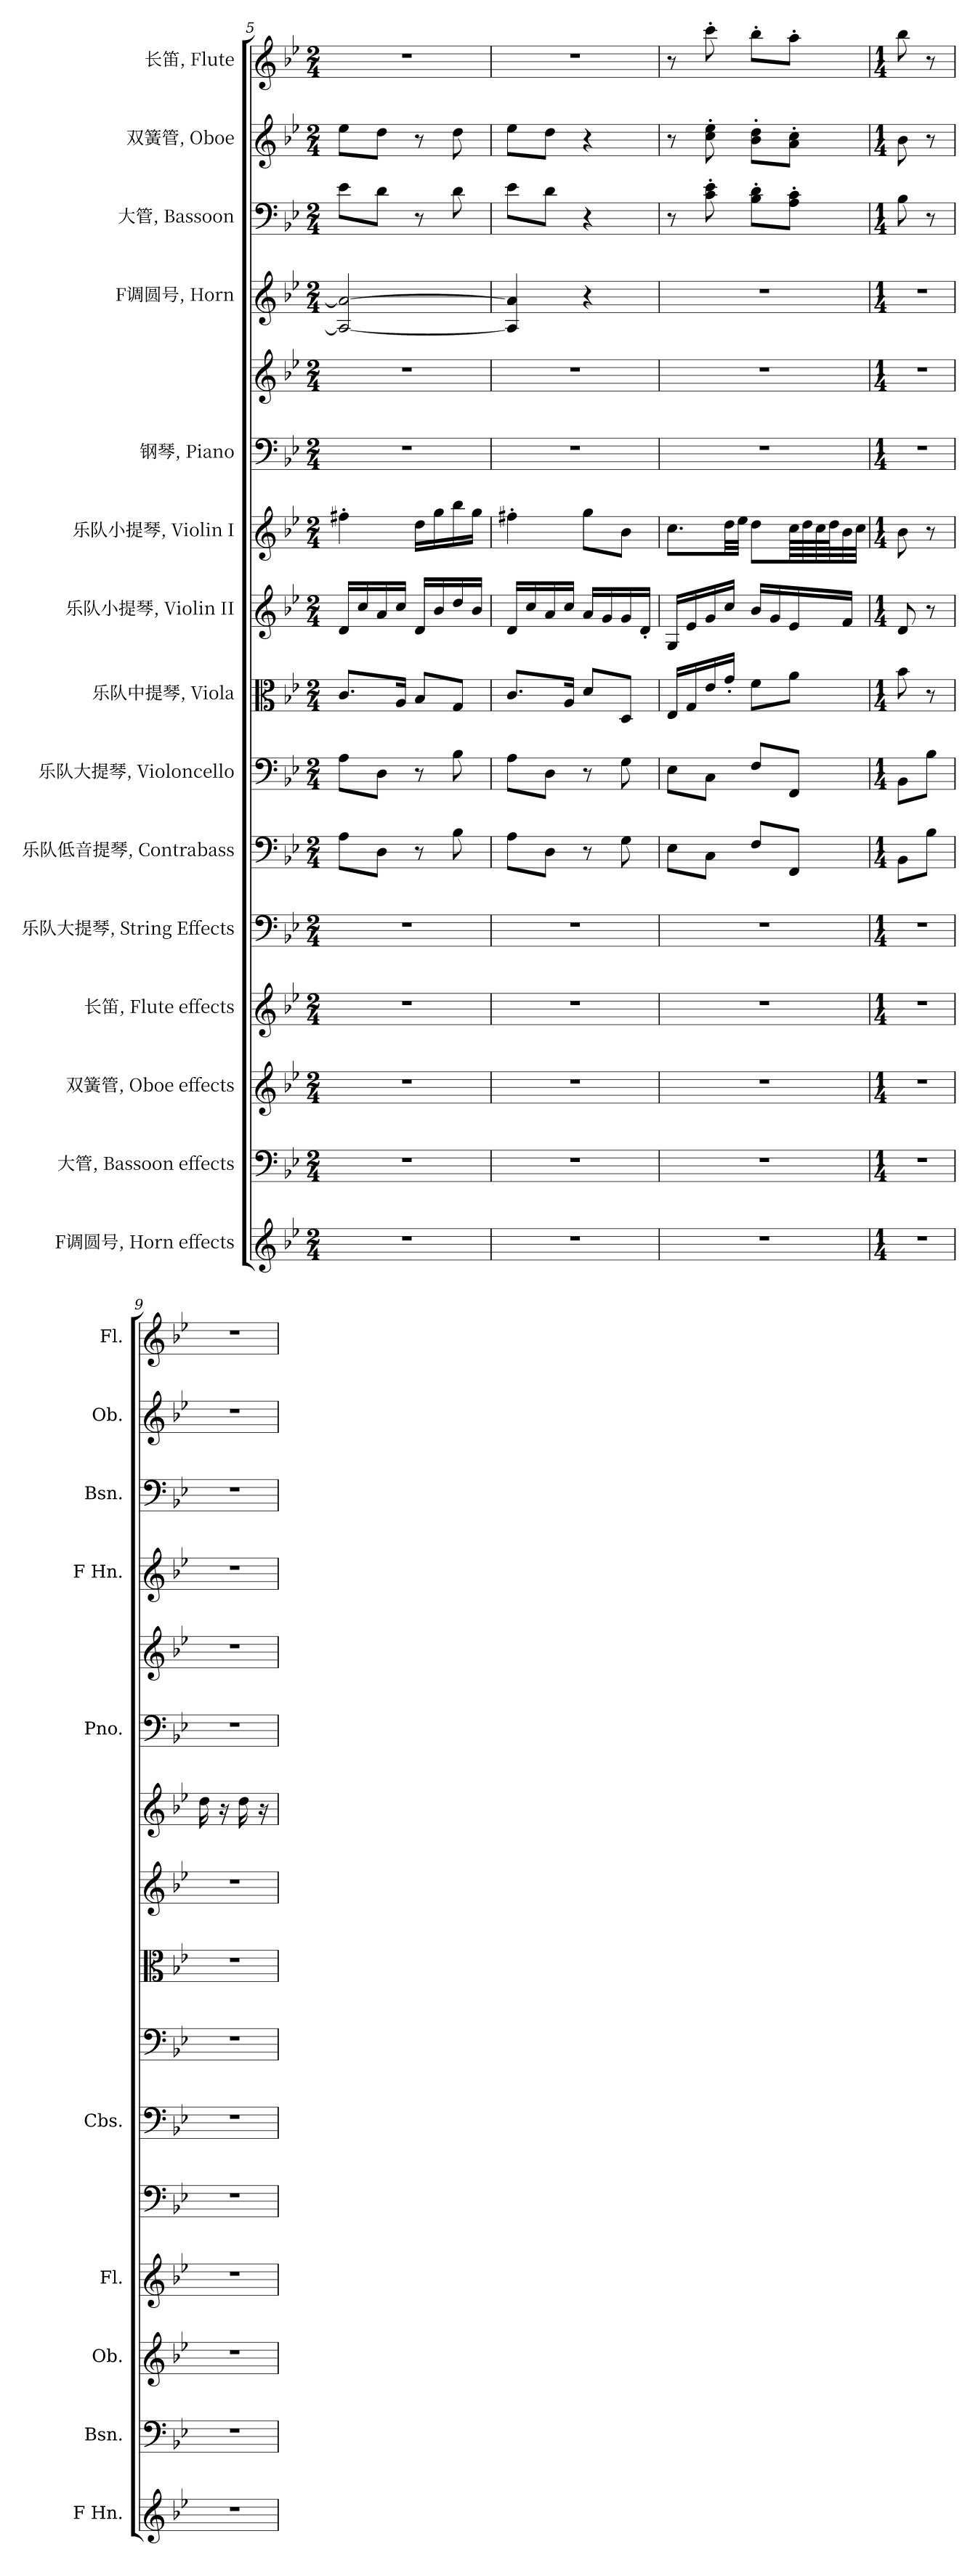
**kern	**kern	**kern	**kern	**kern	**kern	**kern	**kern	**kern	**kern	**kern	**kern	**kern	**kern	**kern	**kern
*part15	*part14	*part13	*part12	*part11	*part10	*part9	*part8	*part7	*part6	*part5	*part5	*part4	*part3	*part2	*part1
*staff16	*staff15	*staff14	*staff13	*staff12	*staff11	*staff10	*staff9	*staff8	*staff7	*staff6	*staff5	*staff4	*staff3	*staff2	*staff1
*I"F调圆号, Horn effects	*I"大管, Bassoon effects	*I"双簧管, Oboe effects	*I"长笛, Flute effects	*I"乐队大提琴, String Effects	*I"乐队低音提琴, Contrabass	*I"乐队大提琴, Violoncello	*I"乐队中提琴, Viola	*I"乐队小提琴, Violin II	*I"乐队小提琴, Violin I	*I"钢琴, Piano	*	*I"F调圆号, Horn	*I"大管, Bassoon	*I"双簧管, Oboe	*I"长笛, Flute
*I'F Hn.	*I'Bsn.	*I'Ob.	*I'Fl.	*	*I'Cbs.	*	*	*	*	*I'Pno.	*	*I'F Hn.	*I'Bsn.	*I'Ob.	*I'Fl.
*clefG2	*clefF4	*clefG2	*clefG2	*clefF4	*clefF4	*clefF4	*clefC3	*clefG2	*clefG2	*clefF4	*clefG2	*clefG2	*clefF4	*clefG2	*clefG2
*ITrd4c7	*	*	*	*	*ITrd7c12	*	*	*	*	*	*	*ITrd4c7	*	*	*
*k[b-e-a-]	*k[b-e-]	*k[b-e-]	*k[b-e-]	*k[b-e-]	*k[b-e-]	*k[b-e-]	*k[b-e-]	*k[b-e-]	*k[b-e-]	*k[b-e-]	*k[b-e-]	*k[b-e-a-]	*k[b-e-]	*k[b-e-]	*k[b-e-]
*M2/4	*M2/4	*M2/4	*M2/4	*M2/4	*M2/4	*M2/4	*M2/4	*M2/4	*M2/4	*M2/4	*M2/4	*M2/4	*M2/4	*M2/4	*M2/4
=5	=5	=5	=5	=5	=5	=5	=5	=5	=5	=5	=5	=5	=5	=5	=5
2r	2r	2r	2r	2r	8AA\L	8A\L	8.c/L	16d/LL	4ff#X'\	2r	2r	2D/_ 2d/_	8e-\L	8ee-\L	2r
.	.	.	.	.	.	.	.	16cc/	.	.	.	.	.	.	.
.	.	.	.	.	8DD\J	8D\J	.	16a/	.	.	.	.	8d\J	8dd\J	.
.	.	.	.	.	.	.	16A/Jk	16cc/JJ	.	.	.	.	.	.	.
.	.	.	.	.	8r	8r	8B-/L	16d/LL	16dd\LL	.	.	.	8r	8r	.
.	.	.	.	.	.	.	.	16b-/	16gg\	.	.	.	.	.	.
.	.	.	.	.	8BB-\	8B-\	8G/J	16dd/	16bb-\	.	.	.	8d\	8dd\	.
.	.	.	.	.	.	.	.	16b-/JJ	16gg\JJ	.	.	.	.	.	.
=6	=6	=6	=6	=6	=6	=6	=6	=6	=6	=6	=6	=6	=6	=6	=6
2r	2r	2r	2r	2r	8AA\L	8A\L	8.c/L	16d/LL	4ff#X'\	2r	2r	4D/] 4d/]	8e-\L	8ee-\L	2r
.	.	.	.	.	.	.	.	16cc/	.	.	.	.	.	.	.
.	.	.	.	.	8DD\J	8D\J	.	16a/	.	.	.	.	8d\J	8dd\J	.
.	.	.	.	.	.	.	16A/Jk	16cc/JJ	.	.	.	.	.	.	.
.	.	.	.	.	8r	8r	8d/L	16a/LL	8gg\L	.	.	4r	4r	4r	.
.	.	.	.	.	.	.	.	16g/	.	.	.	.	.	.	.
.	.	.	.	.	8GG\	8G\	8D/J	16g/	8b-\J	.	.	.	.	.	.
.	.	.	.	.	.	.	.	16d'/JJ	.	.	.	.	.	.	.
!!LO:PB:g=z
=7	=7	=7	=7	=7	=7	=7	=7	=7	=7	=7	=7	=7	=7	=7	=7
2r	2r	2r	2r	2r	8EE-\L	8E-\L	16E-/LL	16G/LL	8.cc\L	2r	2r	2r	8r	8r	8r
.	.	.	.	.	.	.	16G/	16e-/	.	.	.	.	.	.	.
.	.	.	.	.	8CC\J	8C\J	16e-/	16g/	.	.	.	.	8c\' 8e-\'	8cc\' 8ee-\'	8ccc'\
.	.	.	.	.	.	.	16g'/JJ	16cc/JJ	32dd\LL	.	.	.	.	.	.
.	.	.	.	.	.	.	.	.	32ee-\JJJ	.	.	.	.	.	.
.	.	.	.	.	8FF/L	8F/L	8f\L	16b-/LL	8dd\L	.	.	.	8B-\' 8d\'L	8b-\' 8dd\'L	8bb-'\L
.	.	.	.	.	.	.	.	16g/	.	.	.	.	.	.	.
.	.	.	.	.	8FFF/J	8FF/J	8a\J	16e-/	64cc\LLL	.	.	.	8A\' 8c\'J	8a\' 8cc\'J	8aa'\J
.	.	.	.	.	.	.	.	.	64dd\	.	.	.	.	.	.
.	.	.	.	.	.	.	.	.	64cc\	.	.	.	.	.	.
.	.	.	.	.	.	.	.	.	64dd\J	.	.	.	.	.	.
.	.	.	.	.	.	.	.	16f/JJ	32b-\	.	.	.	.	.	.
.	.	.	.	.	.	.	.	.	32cc\JJJ	.	.	.	.	.	.
=8	=8	=8	=8	=8	=8	=8	=8	=8	=8	=8	=8	=8	=8	=8	=8
*M1/4	*M1/4	*M1/4	*M1/4	*M1/4	*M1/4	*M1/4	*M1/4	*M1/4	*M1/4	*M1/4	*M1/4	*M1/4	*M1/4	*M1/4	*M1/4
4r	4r	4r	4r	4r	8BBB-\L	8BB-\L	8b-\	8d/	8b-\	4r	4r	4r	8B-\	8b-\	8bb-\
.	.	.	.	.	8BB-\J	8B-\J	8r	8r	8r	.	.	.	8r	8r	8r
=9	=9	=9	=9	=9	=9	=9	=9	=9	=9	=9	=9	=9	=9	=9	=9
4r	4r	4r	4r	4r	4r	4r	4r	4r	16dd\	4r	4r	4r	4r	4r	4r
.	.	.	.	.	.	.	.	.	16r	.	.	.	.	.	.
.	.	.	.	.	.	.	.	.	16dd\	.	.	.	.	.	.
.	.	.	.	.	.	.	.	.	16r	.	.	.	.	.	.
=	=	=	=	=	=	=	=	=	=	=	=	=	=	=	=
*-	*-	*-	*-	*-	*-	*-	*-	*-	*-	*-	*-	*-	*-	*-	*-
